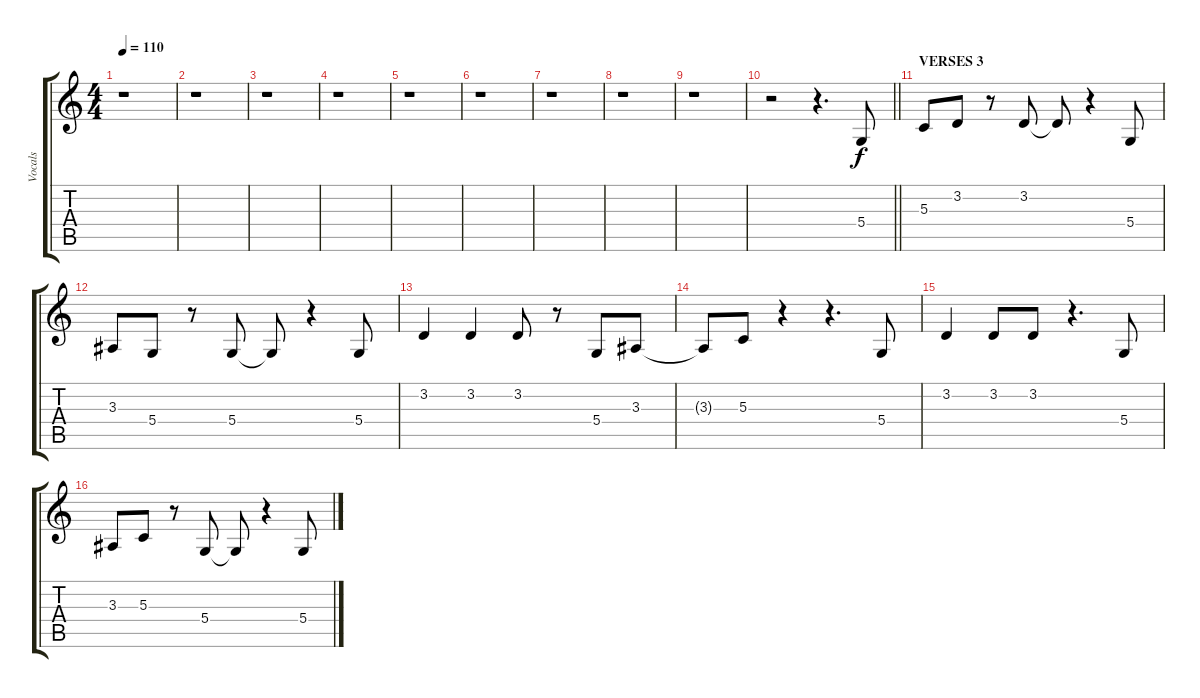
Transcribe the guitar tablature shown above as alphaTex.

\track ("Vocals" "Vocals") {instrument harmonica}
\staff {score tabs}
\tuning (E4 B3 G3 D3 A2 E2) {hide}
\ts (4 4)
\tempo 110
\clef g2
\ks c
r.1{dy f} |
r.1 |
r.1 |
r.1 |
r.1 |
r.1 |
r.1 |
r.1 |
r.1 |
\barLineRight lightlight
r.2 r.4{d} 5.4.8 |
\section ("" "VERSES 3")
5.3.8 3.2.8 r.8 3.2.8 3.2{t}.8 r.4 5.4.8 |
3.3.8 5.4.8 r.8 5.4.8 5.4{t}.8 r.4 5.4.8 |
3.2.4 3.2.4 3.2.8 r.8 5.4.8 3.3.8 |
3.3{t}.8 5.3.8 r.4 r.4{d} 5.4.8 |
3.2.4 3.2.8 3.2.8 r.4{d} 5.4.8 |
3.3.8 5.3.8 r.8 5.4.8 5.4{t}.8 r.4 5.4.8
